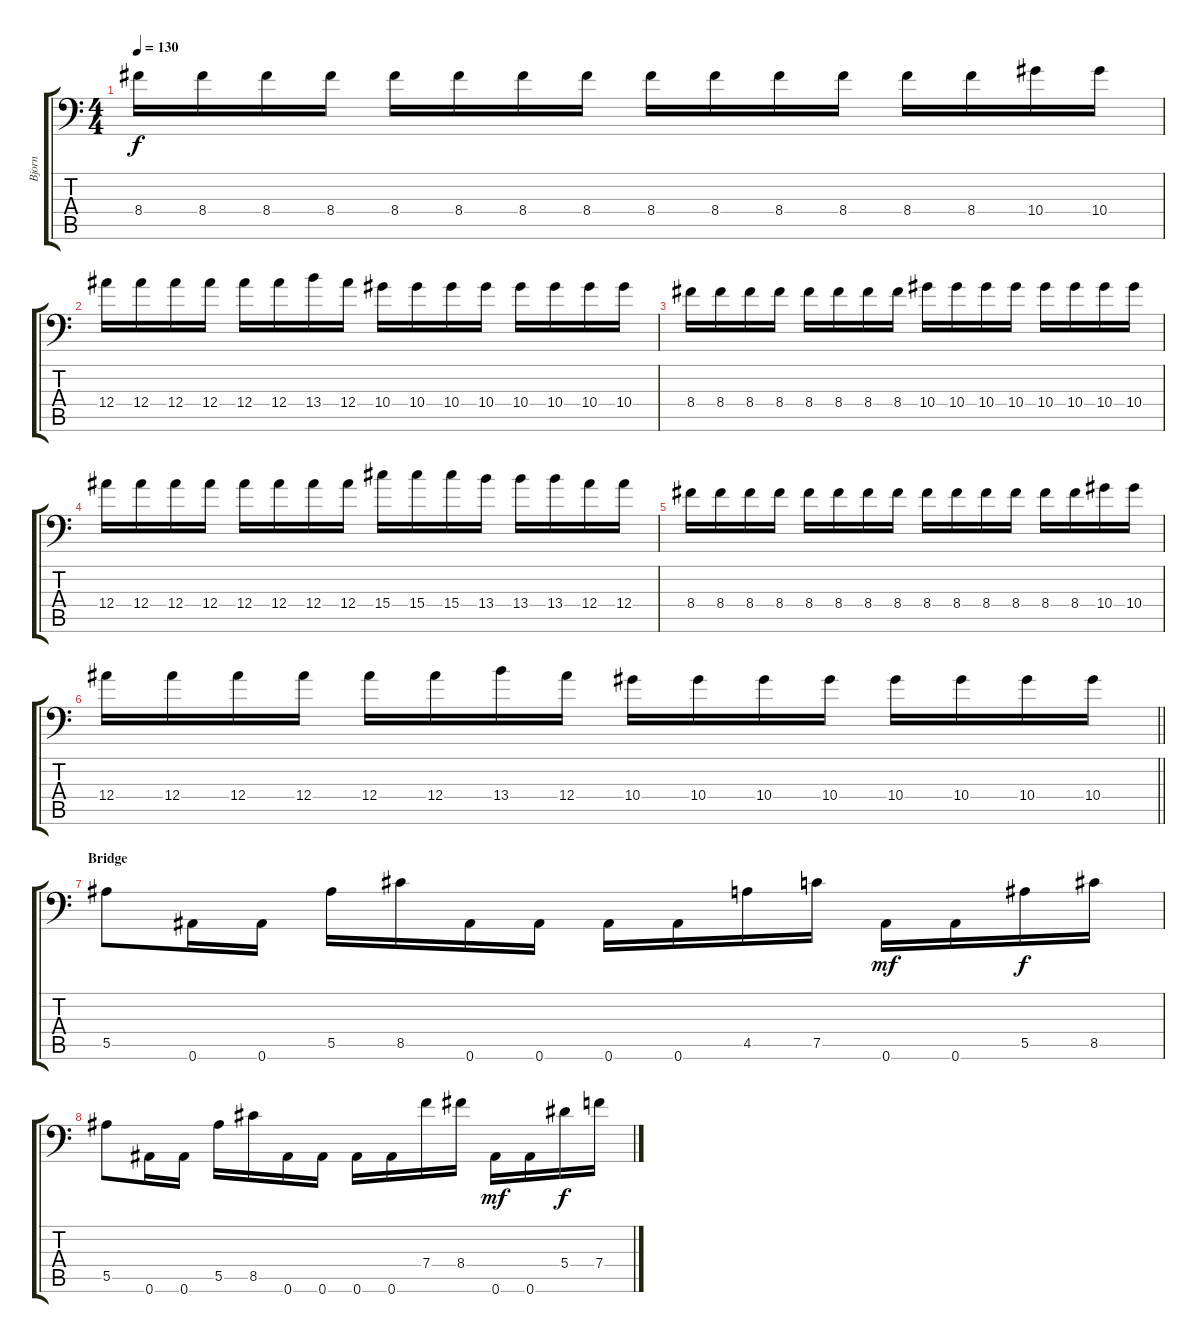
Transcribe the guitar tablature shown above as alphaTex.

\track ("Bjorn" "Bjorn") {instrument distortionguitar}
\staff {score tabs}
\tuning (C4 G3 Eb3 Bb2 F2 Bb1) {hide}
\ts (4 4)
\tempo 130
\clef f4
\ks c
8.4.16{dy f} 8.4.16 8.4.16 8.4.16 8.4.16 8.4.16 8.4.16 8.4.16 8.4.16 8.4.16 8.4.16 8.4.16 8.4.16 8.4.16 10.4.16 10.4.16 |
12.4.16 12.4.16 12.4.16 12.4.16 12.4.16 12.4.16 13.4.16 12.4.16 10.4.16 10.4.16 10.4.16 10.4.16 10.4.16 10.4.16 10.4.16 10.4.16 |
8.4.16 8.4.16 8.4.16 8.4.16 8.4.16 8.4.16 8.4.16 8.4.16 10.4.16 10.4.16 10.4.16 10.4.16 10.4.16 10.4.16 10.4.16 10.4.16 |
12.4.16 12.4.16 12.4.16 12.4.16 12.4.16 12.4.16 12.4.16 12.4.16 15.4.16 15.4.16 15.4.16 13.4.16 13.4.16 13.4.16 12.4.16 12.4.16 |
8.4.16 8.4.16 8.4.16 8.4.16 8.4.16 8.4.16 8.4.16 8.4.16 8.4.16 8.4.16 8.4.16 8.4.16 8.4.16 8.4.16 10.4.16 10.4.16 |
\barLineRight lightlight
12.4.16 12.4.16 12.4.16 12.4.16 12.4.16 12.4.16 13.4.16 12.4.16 10.4.16 10.4.16 10.4.16 10.4.16 10.4.16 10.4.16 10.4.16 10.4.16 |
\section ("" "Bridge")
5.5.8 0.6.16 0.6.16 5.5.16 8.5.16 0.6.16 0.6.16 0.6.16 0.6.16 4.5.16 7.5.16 0.6.16{dy mf} 0.6.16 5.5.16{dy f} 8.5.16 |
5.5.8 0.6.16 0.6.16 5.5.16 8.5.16 0.6.16 0.6.16 0.6.16 0.6.16 7.4.16 8.4.16 0.6.16{dy mf} 0.6.16 5.4.16{dy f} 7.4.16
